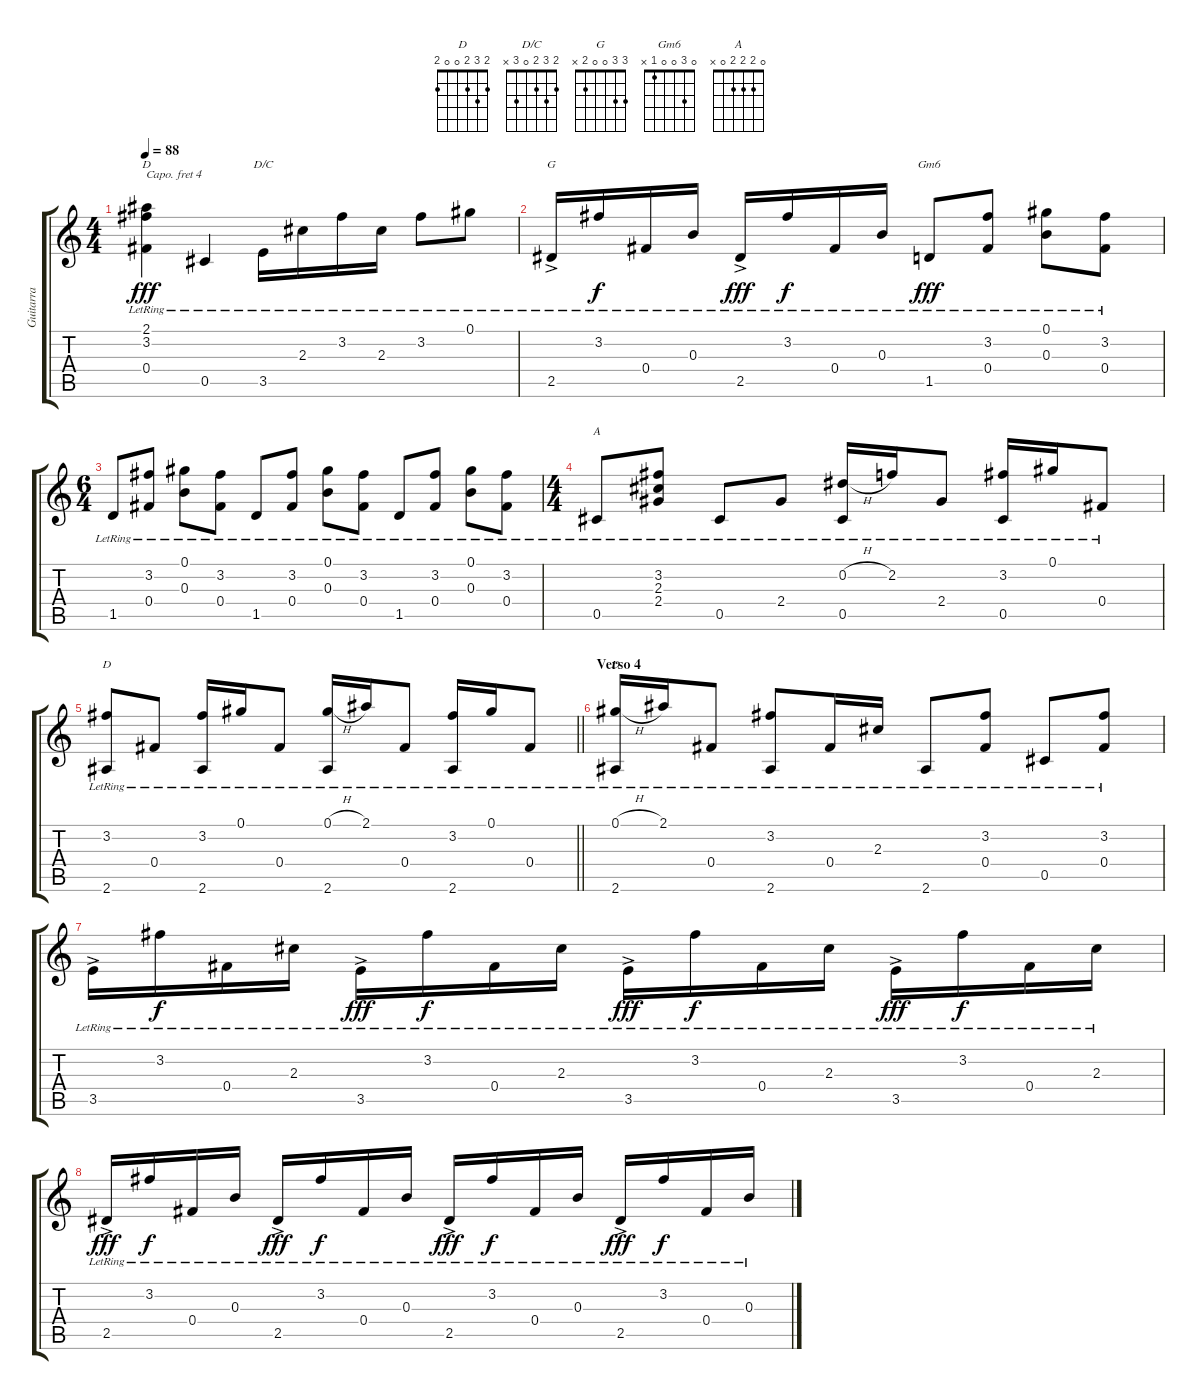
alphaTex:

\track ("Guitarra" "Guitarra") {instrument electricguitarjazz}
\staff {score tabs}
\capo 4
\tuning (E4 B3 G3 D3 A2 E2) {hide}
\chord ("D" 2 3 2 0 x x)
\chord ("D/C" 2 3 2 0 3 x)
\chord ("G" 3 3 0 0 2 x)
\chord ("Gm6" 0 3 0 0 1 x)
\chord ("A" 0 2 2 2 0 x)
\chord ("D" 2 3 2 x x 2)
\chord ("D" 2 3 2 0 0 2)
\ts (4 4)
\tempo 88
\clef g2
\ks c
(2.1{lr} 3.2{lr} 0.4{lr}).4{ch "D" dy fff} 0.5{lr}.4 3.5{lr}.16{ch "D/C"} 2.3{lr}.16 3.2{lr}.16 2.3{lr}.16 3.2{lr}.8 0.1{lr}.8 |
2.5{ac lr}.16{ch "G"} 3.2{lr}.16{dy f} 0.4{lr}.16 0.3{lr}.16 2.5{ac lr}.16{dy fff} 3.2{lr}.16{dy f} 0.4{lr}.16 0.3{lr}.16 1.5{lr}.8{ch "Gm6" dy fff} (3.2{lr} 0.4{lr}).8 (0.1{lr} 0.3{lr}).8 (3.2{lr} 0.4{lr}).8 |
\ts (6 4)
1.5{lr}.8 (3.2{lr} 0.4{lr}).8 (0.1{lr} 0.3{lr}).8 (3.2{lr} 0.4{lr}).8 1.5{lr}.8 (3.2{lr} 0.4{lr}).8 (0.1{lr} 0.3{lr}).8 (3.2{lr} 0.4{lr}).8 1.5{lr}.8 (3.2{lr} 0.4{lr}).8 (0.1{lr} 0.3{lr}).8 (3.2{lr} 0.4{lr}).8 |
\ts (4 4)
0.5{lr}.8{ch "A"} (3.2{lr} 2.3{lr} 2.4{lr}).8 0.5{lr}.8 2.4{lr}.8 (0.2{h lr} 0.5{lr}).16 2.2{lr}.16 2.4{lr}.8 (3.2{lr} 0.5{lr}).16 0.1{lr}.16 0.4{lr}.8 |
\barLineRight lightlight
(3.2{lr} 2.6{lr}).8{ch "D"} 0.4{lr}.8 (3.2{lr} 2.6{lr}).16 0.1{lr}.16 0.4{lr}.8 (0.1{h lr} 2.6{lr}).16 2.1{lr}.16 0.4{lr}.8 (3.2{lr} 2.6{lr}).16 0.1{lr}.16 0.4{lr}.8 |
\section ("" "Verso 4")
(0.1{h lr} 2.6{lr}).16{ch "D"} 2.1{lr}.16 0.4{lr}.8 (3.2{lr} 2.6{lr}).8 0.4{lr}.16 2.3{lr}.16 2.6{lr}.8 (3.2{lr} 0.4{lr}).8 0.5{lr}.8 (3.2{lr} 0.4{lr}).8 |
3.5{ac lr}.16 3.2{lr}.16{dy f} 0.4{lr}.16 2.3{lr}.16 3.5{ac lr}.16{dy fff} 3.2{lr}.16{dy f} 0.4{lr}.16 2.3{lr}.16 3.5{ac lr}.16{dy fff} 3.2{lr}.16{dy f} 0.4{lr}.16 2.3{lr}.16 3.5{ac lr}.16{dy fff} 3.2{lr}.16{dy f} 0.4{lr}.16 2.3{lr}.16 |
2.5{ac lr}.16{dy fff} 3.2{lr}.16{dy f} 0.4{lr}.16 0.3{lr}.16 2.5{ac lr}.16{dy fff} 3.2{lr}.16{dy f} 0.4{lr}.16 0.3{lr}.16 2.5{ac lr}.16{dy fff} 3.2{lr}.16{dy f} 0.4{lr}.16 0.3{lr}.16 2.5{ac lr}.16{dy fff} 3.2{lr}.16{dy f} 0.4{lr}.16 0.3{lr}.16
